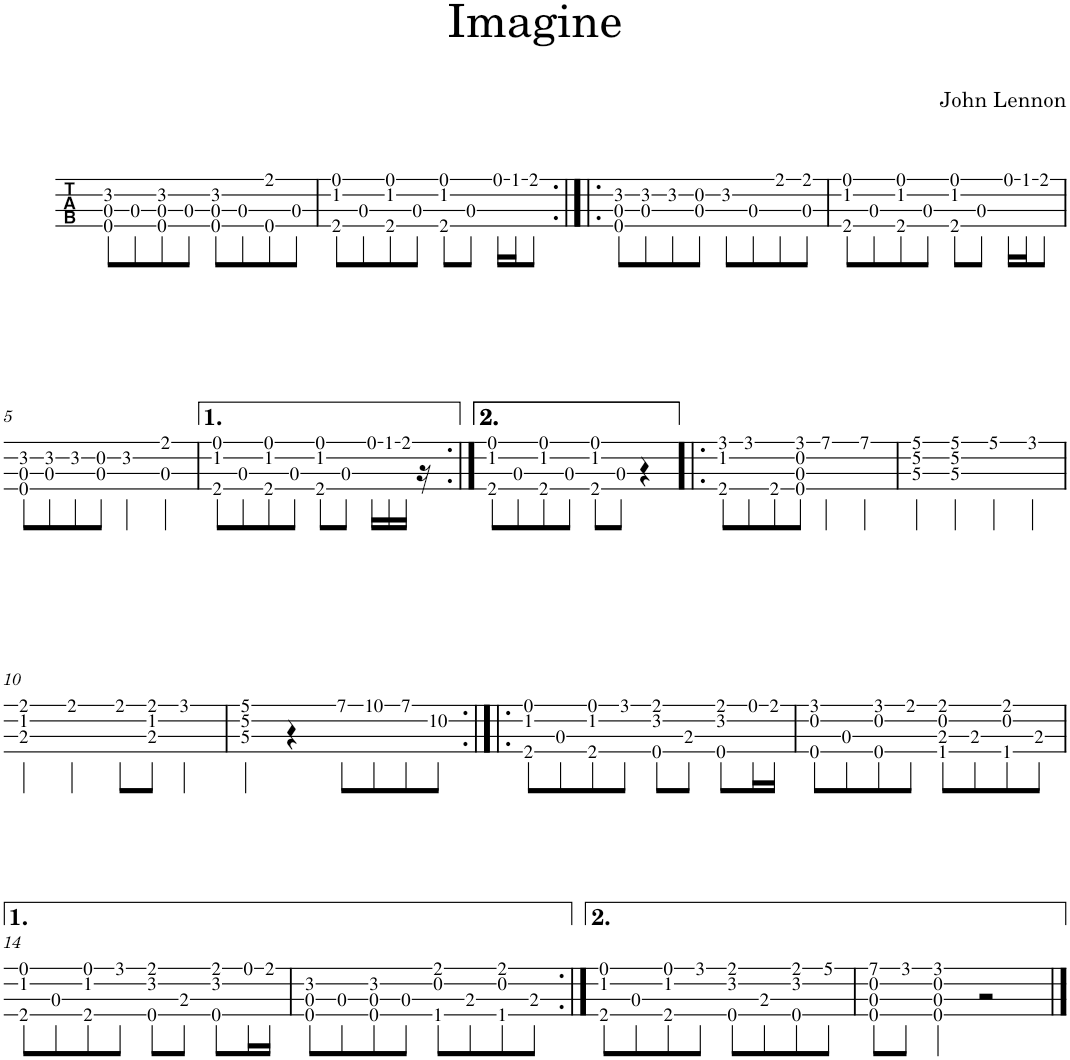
**kern
*part1
*staff1
*I"Ukulele
*I'Uk.
*stria4
*
*k[]
*M4/4
=1
8g\ 8c\ 8g\L
8c\
8g\ 8c\ 8g\
8c\J
8g\ 8c\ 8g\L
8c\
8g\ 8b\
8c\J
=2
*M4/4
8a\ 8f\ 8a\L
8c\
8a\ 8f\ 8a\
8c\J
8a\ 8f\ 8a\L
8c\J
16a\LL
16b-\J
8b\J
=3:|!|:
8g\ 8c\ 8g\L
8c\ 8g\
8g\
8c\ 8e\J
8g\L
8c\
8b\
8c\ 8b\J
=4
*M4/4
8a\ 8f\ 8a\L
8c\
8a\ 8f\ 8a\
8c\J
8a\ 8f\ 8a\L
8c\J
16a\LL
16b-\J
8b\J
!!LO:LB:g=z
=5
*M4/4
8g\ 8c\ 8g\L
8c\ 8g\
8g\
8c\ 8e\J
4g\
4c\ 4b\
=6
8a\ 8f\ 8a\L
8c\
8a\ 8f\ 8a\
8c\J
8a\ 8f\ 8a\L
8c\J
16a\LL
16b-\
16b\JJ
16r
=7:|!
8a\ 8f\ 8a\L
8c\
8a\ 8f\ 8a\
8c\J
8a\ 8f\ 8a\L
8c\J
4r
=8!|:
8a\ 8f\ 8cc\L
8cc\
8a\
8g\ 8c\ 8e\ 8cc\J
4ee\
4ee\
=9
4f\ 4a\ 4dd\
4f\ 4a\ 4dd\
4dd\
4cc\
!!LO:LB:g=z
=10
4d\ 4f\ 4b\
4b\
8b\L
8d\ 8f\ 8b\J
4cc\
=11
4f\ 4a\ 4dd\
4r
8ee\L
8gg\
8ee\
8dd\J
=12:|!|:
8a\ 8f\ 8a\L
8c\
8a\ 8f\ 8a\
8cc\J
8g\ 8g\ 8b\L
8d\J
8g\ 8g\ 8b\L
16a\L
16b\JJ
=13
8g\ 8e\ 8cc\L
8c\
8g\ 8e\ 8cc\
8b\J
8g#\ 8d\ 8e\ 8b\L
8d\
8g#\ 8e\ 8b\
8d\J
!!LO:LB:g=z
=14
8a\ 8f\ 8a\L
8c\
8a\ 8f\ 8a\
8cc\J
8g\ 8g\ 8b\L
8d\J
8g\ 8g\ 8b\L
16a\L
16b\JJ
=15
8g\ 8c\ 8g\L
8c\
8g\ 8c\ 8g\
8c\J
8g#\ 8e\ 8b\L
8d\
8g#\ 8e\ 8b\
8d\J
=16:|!
8a\ 8f\ 8a\L
8c\
8a\ 8f\ 8a\
8cc\J
8g\ 8g\ 8b\L
8d\
8g\ 8g\ 8b\
8dd\J
=17
8g\ 8c\ 8e\ 8ee\L
8cc\J
4g\ 4c\ 4e\ 4cc\
2r
==
*-
